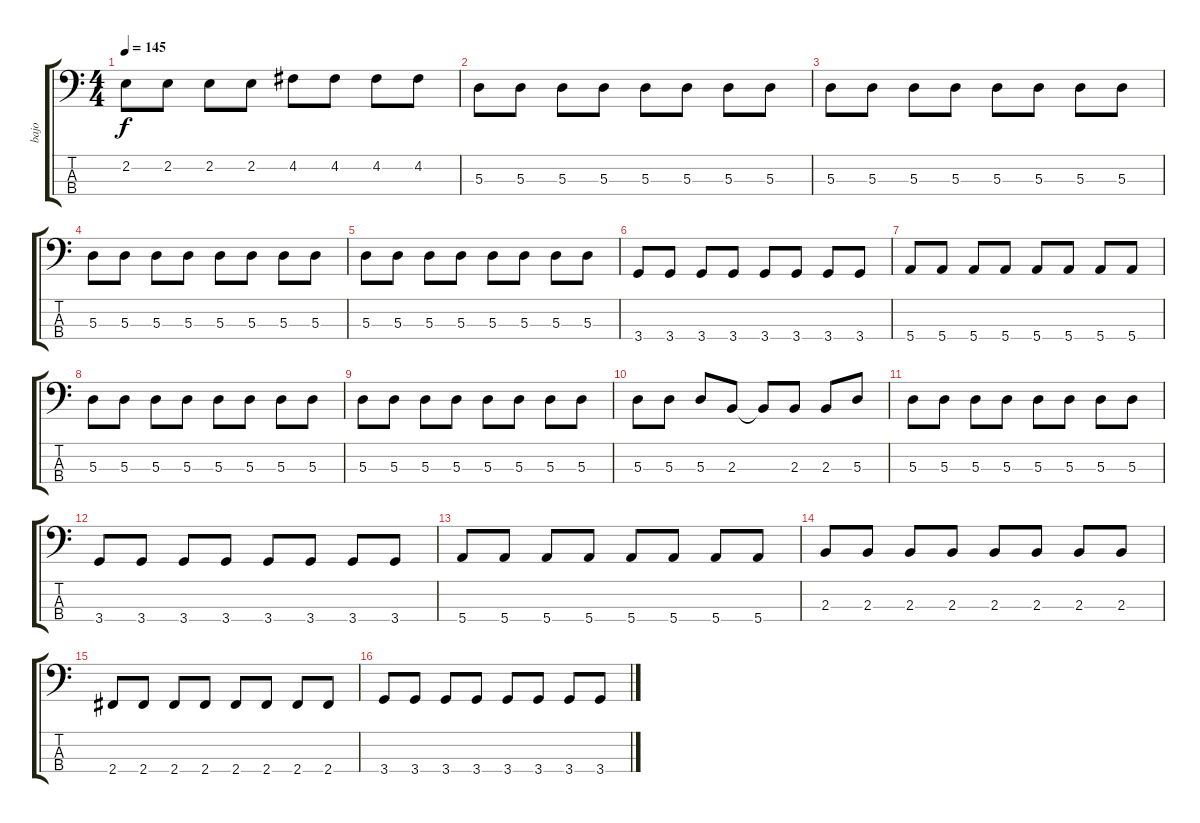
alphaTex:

\track ("bajo" "bajo") {instrument electricbasspick}
\staff {score tabs}
\tuning (G2 D2 A1 E1) {hide}
\ts (4 4)
\tempo 145
\clef f4
\ks c
2.2.8{dy f} 2.2.8 2.2.8 2.2.8 4.2.8 4.2.8 4.2.8 4.2.8 |
5.3.8 5.3.8 5.3.8 5.3.8 5.3.8 5.3.8 5.3.8 5.3.8 |
5.3.8 5.3.8 5.3.8 5.3.8 5.3.8 5.3.8 5.3.8 5.3.8 |
5.3.8 5.3.8 5.3.8 5.3.8 5.3.8 5.3.8 5.3.8 5.3.8 |
5.3.8 5.3.8 5.3.8 5.3.8 5.3.8 5.3.8 5.3.8 5.3.8 |
3.4.8 3.4.8 3.4.8 3.4.8 3.4.8 3.4.8 3.4.8 3.4.8 |
5.4.8 5.4.8 5.4.8 5.4.8 5.4.8 5.4.8 5.4.8 5.4.8 |
5.3.8 5.3.8 5.3.8 5.3.8 5.3.8 5.3.8 5.3.8 5.3.8 |
5.3.8 5.3.8 5.3.8 5.3.8 5.3.8 5.3.8 5.3.8 5.3.8 |
5.3.8 5.3.8 5.3.8 2.3.8 2.3{t}.8 2.3.8 2.3.8 5.3.8 |
5.3.8 5.3.8 5.3.8 5.3.8 5.3.8 5.3.8 5.3.8 5.3.8 |
3.4.8 3.4.8 3.4.8 3.4.8 3.4.8 3.4.8 3.4.8 3.4.8 |
5.4.8 5.4.8 5.4.8 5.4.8 5.4.8 5.4.8 5.4.8 5.4.8 |
2.3.8 2.3.8 2.3.8 2.3.8 2.3.8 2.3.8 2.3.8 2.3.8 |
2.4.8 2.4.8 2.4.8 2.4.8 2.4.8 2.4.8 2.4.8 2.4.8 |
3.4.8 3.4.8 3.4.8 3.4.8 3.4.8 3.4.8 3.4.8 3.4.8
